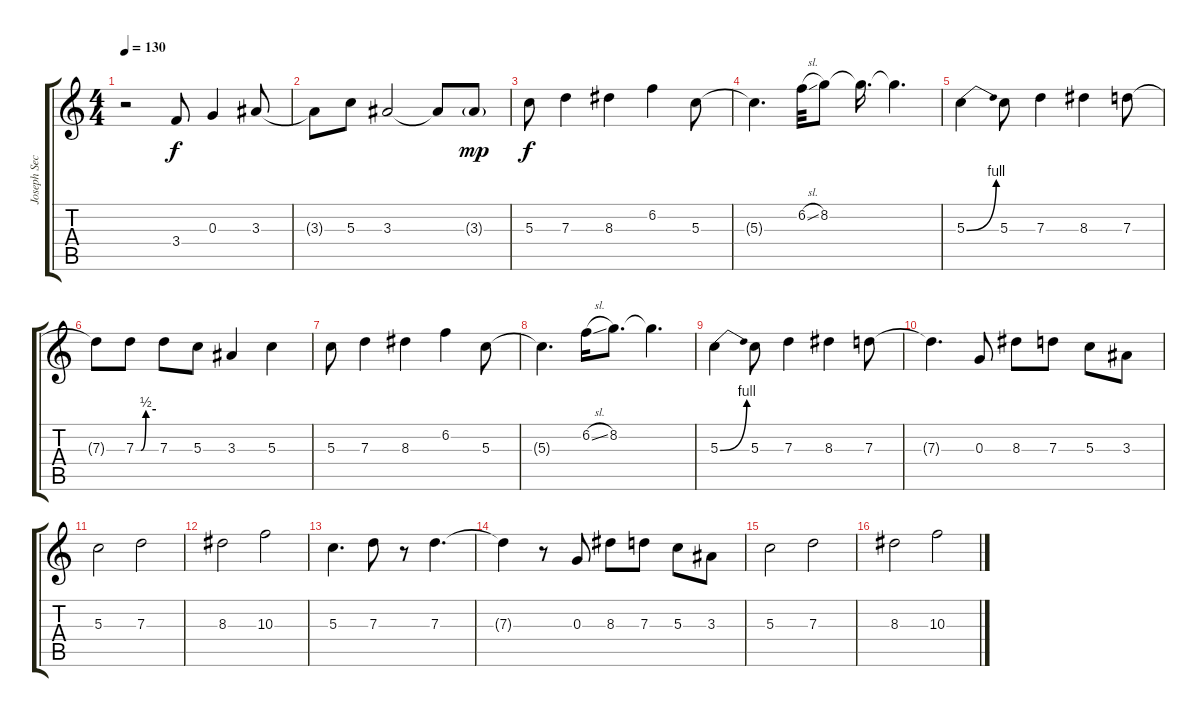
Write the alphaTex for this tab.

\track ("Joseph Secchiaroli (Vocal)" "Joseph Sec") {instrument contrabass}
\staff {score tabs}
\tuning (E4 B3 G3 D3 A2 E2) {hide}
\ts (4 4)
\tempo 130
\clef g2
\ks c
r.2{dy f} 3.4.8 0.3.4 3.3.8 |
3.3{t}.8 5.3.8 3.3.2 3.3{t}.8 3.3{g}.8{dy mp} |
5.3.8{dy f} 7.3.4 8.3.4 6.2.4 5.3.8 |
5.3{t}.4{d} 6.2{sl}.32 8.2.8 8.2{t}.16{d} 8.2{t}.4{d} |
5.3{be (bend 0 0 60 4)}.4 5.3.8 7.3.4 8.3.4 7.3.8 |
7.3{t}.8 7.3{be (custom 0 0 15 0 30 2 60 2)}.8 7.3.8 5.3.8 3.3.4 5.3.4 |
5.3.8 7.3.4 8.3.4 6.2.4 5.3.8 |
5.3{t}.4{d} 6.2{sl}.16 8.2.8{d} 8.2{t}.4{d} |
5.3{be (bend 0 0 60 4)}.4 5.3.8 7.3.4 8.3.4 7.3.8 |
7.3{t}.4{d} 0.3.8 8.3.8 7.3.8 5.3.8 3.3.8 |
5.3.2 7.3.2 |
8.3.2 10.3.2 |
5.3.4{d} 7.3.8 r.8 7.3.4{d} |
7.3{t}.4 r.8 0.3.8 8.3.8 7.3.8 5.3.8 3.3.8 |
5.3.2 7.3.2 |
8.3.2 10.3.2
